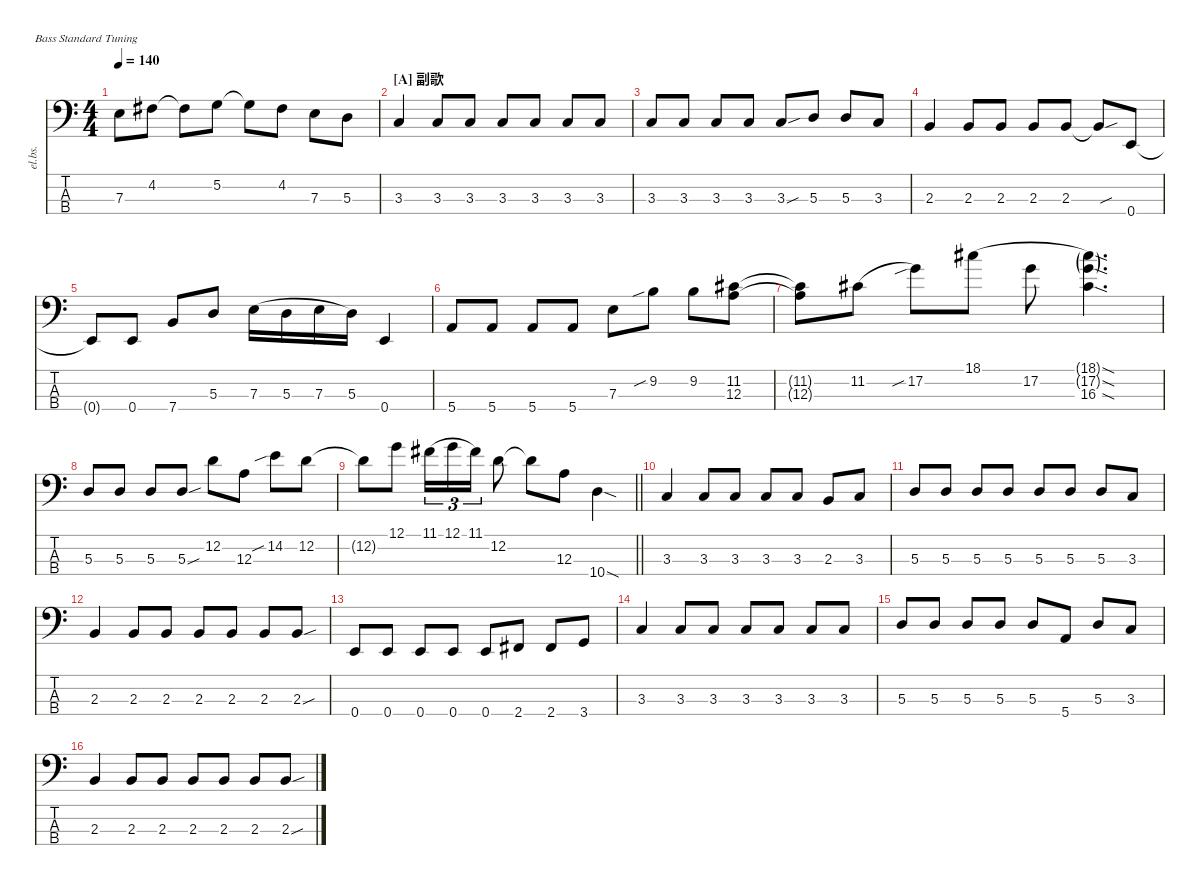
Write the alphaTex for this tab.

\defaultSystemsLayout 4
\hideDynamics
\bracketExtendMode nobrackets
\track ("Electric Bass" "el.bs.") {instrument electricbassfinger}
\staff {score tabs}
\tuning (G2 D2 A1 E1)
\ts (4 4)
\tempo 140
\clef f4
\ks c
7.3{t}.8{dy mf beam Down} 4.2{acc #}.8{beam Down} 4.2{t acc #}.8{beam Down} 5.2.8{beam Down} 5.2{t}.8{beam Down} 4.2{acc #}.8{beam Down} 7.3.8{beam Down} 5.3.8{beam Down} |
\section ("A" "副歌")
3.3.4{beam Up} 3.3.8{beam Up} 3.3.8{beam Up} 3.3.8{beam Up} 3.3.8{beam Up} 3.3.8{beam Up} 3.3.8{beam Up} |
3.3.8{beam Up} 3.3.8{beam Up} 3.3.8{beam Up} 3.3.8{beam Up} 3.3{sou}.8{beam Up} 5.3.8{beam Up} 5.3.8{beam Up} 3.3.8{beam Up} |
2.3.4{beam Up} 2.3.8{beam Up} 2.3.8{beam Up} 2.3.8{beam Up} 2.3.8{beam Up} 2.3{sou t}.8{beam Up} 0.4.8{beam Up} |
0.4{t}.8{beam Up} 0.4.8{beam Up} 7.4.8{beam Up} 5.3.8{beam Up} 7.3.16{legatoorigin beam Down} 5.3.16{legatoorigin beam Down} 7.3.16{legatoorigin beam Down} 5.3.16{beam Down} 0.4.4{beam Up} |
5.4.8{beam Up} 5.4.8{beam Up} 5.4.8{beam Up} 5.4.8{beam Up} 7.3.8{beam Down} 9.2{sib}.8{beam Down} 9.2.8{beam Down} (11.2{acc #} 12.3).8{beam Down} |
(11.2{t acc #} 12.3{t}).8{beam Down} 11.2{acc #}.8{legatoorigin beam Down} 17.2{sib}.8{beam Down} 18.1{acc #}.8{legatoorigin beam Down} 17.2.8{legatoorigin beam Down} (18.1{sod g acc #} 17.2{sod g} 16.3{sod acc #}).4{d beam Down} |
5.3.8{beam Up} 5.3.8{beam Up} 5.3.8{beam Up} 5.3{sou}.8{beam Up} 12.2.8{beam Down} 12.3.8{beam Down} 14.2{sib}.8{beam Down} 12.2.8{beam Down} |
\barLineRight lightlight
12.2{t}.8{beam Down} 12.1.8{beam Down} 11.1{acc #}.16{tu (3 2) legatoorigin beam Down} 12.1.16{tu (3 2) legatoorigin beam Down} 11.1{acc #}.16{tu (3 2) beam Down} 12.2.8{beam Down} 12.2{t}.8{beam Down} 12.3.8{beam Down} 10.4{sod}.4{beam Down} |
3.3.4{beam Up} 3.3.8{beam Up} 3.3.8{beam Up} 3.3.8{beam Up} 3.3.8{beam Up} 2.3.8{beam Up} 3.3.8{beam Up} |
5.3.8{beam Up} 5.3.8{beam Up} 5.3.8{beam Up} 5.3.8{beam Up} 5.3.8{beam Up} 5.3.8{beam Up} 5.3.8{beam Up} 3.3.8{beam Up} |
2.3.4{beam Up} 2.3.8{beam Up} 2.3.8{beam Up} 2.3.8{beam Up} 2.3.8{beam Up} 2.3.8{beam Up} 2.3{sou}.8{beam Up} |
0.4.8{beam Up} 0.4.8{beam Up} 0.4.8{beam Up} 0.4.8{beam Up} 0.4.8{beam Up} 2.4{acc #}.8{beam Up} 2.4{acc #}.8{beam Up} 3.4.8{beam Up} |
3.3.4{beam Up} 3.3.8{beam Up} 3.3.8{beam Up} 3.3.8{beam Up} 3.3.8{beam Up} 3.3.8{beam Up} 3.3.8{beam Up} |
5.3.8{beam Up} 5.3.8{beam Up} 5.3.8{beam Up} 5.3.8{beam Up} 5.3.8{beam Up} 5.4.8{beam Up} 5.3.8{beam Up} 3.3.8{beam Up} |
2.3.4{beam Up} 2.3.8{beam Up} 2.3.8{beam Up} 2.3.8{beam Up} 2.3.8{beam Up} 2.3.8{beam Up} 2.3{sou}.8{beam Up}
